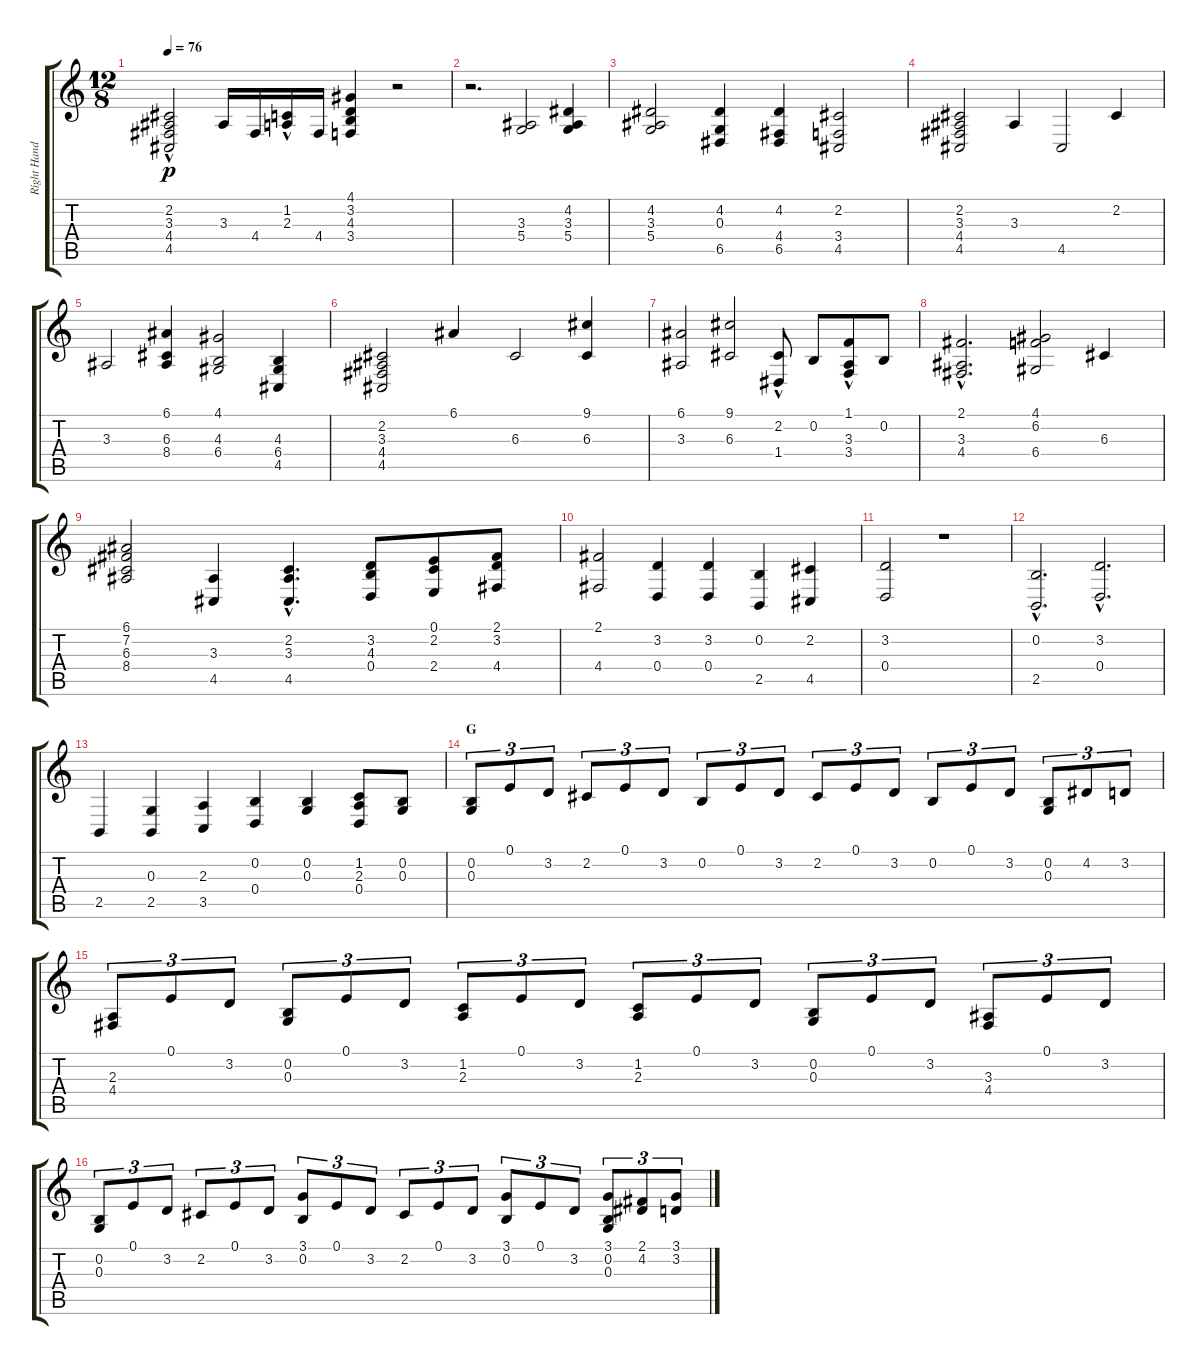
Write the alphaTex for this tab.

\track ("Right Hand" "Right Hand") {instrument acousticgrandpiano}
\staff {score tabs}
\tuning (E4 B3 G3 D3 A2 E2) {hide}
\ts (12 8)
\tempo 76
\clef g2
\ks c
(2.2 3.3{hac} 4.4{hac} 4.5{hac}).2{dy p} 3.3.16 4.4.16 (1.2{hac} 2.3{hac}).16 4.4.16 (4.1 3.2 4.3 3.4).4 r.2 |
r.2{d} (3.3 5.4).2 (4.2 3.3 5.4).4 |
(4.2 3.3 5.4).2 (4.2 0.3 6.5).4 (4.2 4.4 6.5).4 (2.2 3.4 4.5).2 |
(2.2 3.3 4.4 4.5).2 3.3.4 4.5.2 2.2.4 |
3.3.2 (6.1 6.3 8.4).4 (4.1 4.3 6.4).2 (4.3 6.4 4.5).4 |
(2.2 3.3 4.4 4.5).2 6.1.4 6.3.2 (9.1 6.3).4 |
(6.1 3.3).2 (9.1 6.3).2 (2.2{hac} 1.4{hac}).8 0.2.8 (1.1{hac} 3.3{hac} 3.4{hac}).8 0.2.8 |
(2.1{hac} 3.3{hac} 4.4{hac}).2{d} (4.1 6.2 6.4).2 6.3.4 |
(6.1 7.2 6.3 8.4).2 (3.3 4.5).4 (2.2{hac} 3.3{hac} 4.5{hac}).4{d} (3.2 4.3 0.4).8 (0.1 2.2 2.4).8 (2.1 3.2 4.4).8 |
(2.1 4.4).2 (3.2 0.4).4 (3.2 0.4).4 (0.2 2.5).4 (2.2 4.5).4 |
(3.2 0.4).2 r.1 |
(0.2{hac} 2.5{hac}).2{d} (3.2{hac} 0.4{hac}).2{d} |
2.5.4 (0.3 2.5).4 (2.3 3.5).4 (0.2 0.4).4 (0.2 0.3).4 (1.2 2.3 0.4).8 (0.2 0.3).8 |
\section ("" "G")
(0.2 0.3).8{tu (3 2)} 0.1.8{tu (3 2)} 3.2.8{tu (3 2)} 2.2.8{tu (3 2)} 0.1.8{tu (3 2)} 3.2.8{tu (3 2)} 0.2.8{tu (3 2)} 0.1.8{tu (3 2)} 3.2.8{tu (3 2)} 2.2.8{tu (3 2)} 0.1.8{tu (3 2)} 3.2.8{tu (3 2)} 0.2.8{tu (3 2)} 0.1.8{tu (3 2)} 3.2.8{tu (3 2)} (0.2 0.3).8{tu (3 2)} 4.2.8{tu (3 2)} 3.2.8{tu (3 2)} |
(2.3 4.4).8{tu (3 2)} 0.1.8{tu (3 2)} 3.2.8{tu (3 2)} (0.2 0.3).8{tu (3 2)} 0.1.8{tu (3 2)} 3.2.8{tu (3 2)} (1.2 2.3).8{tu (3 2)} 0.1.8{tu (3 2)} 3.2.8{tu (3 2)} (1.2 2.3).8{tu (3 2)} 0.1.8{tu (3 2)} 3.2.8{tu (3 2)} (0.2 0.3).8{tu (3 2)} 0.1.8{tu (3 2)} 3.2.8{tu (3 2)} (3.3 4.4).8{tu (3 2)} 0.1.8{tu (3 2)} 3.2.8{tu (3 2)} |
(0.2 0.3).8{tu (3 2)} 0.1.8{tu (3 2)} 3.2.8{tu (3 2)} 2.2.8{tu (3 2)} 0.1.8{tu (3 2)} 3.2.8{tu (3 2)} (3.1 0.2).8{tu (3 2)} 0.1.8{tu (3 2)} 3.2.8{tu (3 2)} 2.2.8{tu (3 2)} 0.1.8{tu (3 2)} 3.2.8{tu (3 2)} (3.1 0.2).8{tu (3 2)} 0.1.8{tu (3 2)} 3.2.8{tu (3 2)} (3.1 0.2 0.3).8{tu (3 2)} (2.1 4.2).8{tu (3 2)} (3.1 3.2).8{tu (3 2)}
